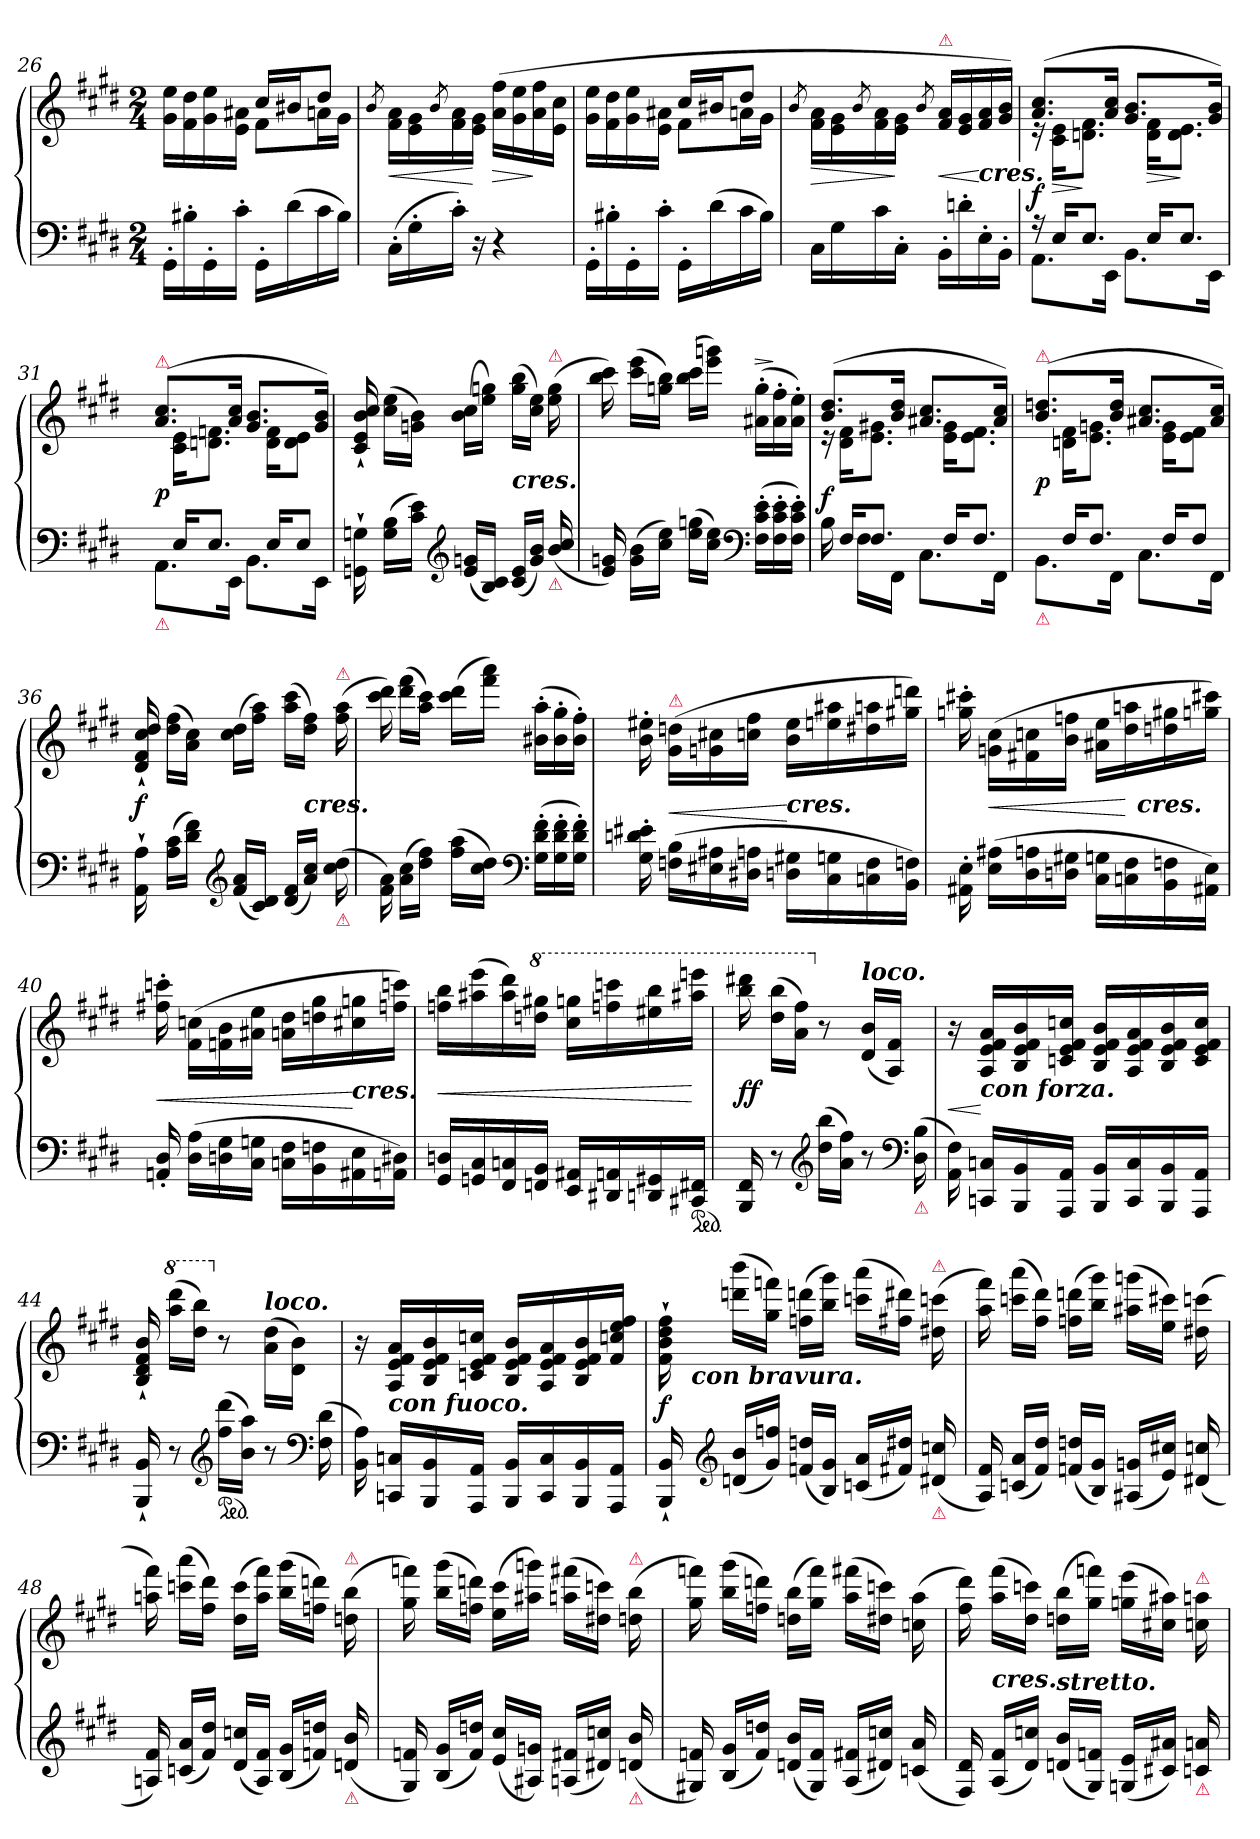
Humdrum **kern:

**kern	**kern	**dynam
*part1	*part1	*part1
*staff2	*staff1	*staff1/2
*clefF4	*clefG2	*
*k[f#c#g#d#]	*k[f#c#g#d#]	*
*E:	*E:	*
*M2/4	*M2/4	*
=26	=26	=26
*	*^	*
16GG#'>LL	16g#\ 16ee\LL	4ryy	.
16B#X'>	16f# 16dd#	.	.
16GG#'>	16g# 16ee	.	.
16c#'>JJ	16e 16a#XJJ	.	.
16GG#'>LL	16cc#LL	8f#L	.
(>16d#	16b#XJ	.	.
16c#	8dd#J	16anL	.
16B#JJ)	.	16g#JJ	.
*	*v	*v	*
=27	=27	=27
.	8qb/	.
(>16C#'>LL	16f#\ 16a\LL	<
16G#'>	16e 16g#	.
.	8qb/	.
16c#'>JJ)	16f# 16a	.
16r	16e 16g#JJ	[
4r	(>16a 16ff#LL	>
.	16g# 16ee	.
.	16a 16ff#	]
.	16e 16cc#JJ	.
=28	=28	=28
*	*^	*
16GG#'>LL	16g#\ 16ee\LL	4ryy	.
16B#X'>	16f# 16dd#	.	.
16GG#'>	16g# 16ee	.	.
16c#'>JJ	16e 16a#XJJ	.	.
16GG#'>LL	16cc#LL	8f#L	.
(>16d#	16b#XJ	.	.
16c#	8dd#J	16anL	.
16B#JJ)	.	16g#JJ	.
*	*v	*v	*
=29	=29	=29
.	8qb/	.
16C#LL	16f#\ 16a\LL	>
16G#	16e 16g#	.
.	8qb/	.
16c#	16f# 16a	.
16C#'>JJ	16e 16g#JJ	]
.	8qb/	.
!	!LO:TX:a:color=crimson:t=⚠	!
16BB'>LL	16f# 16aLL	<
16dn'>	16e 16g#	.
!	!LO:TX:c:Bi:t=cres.	!
16E'>	16f# 16a	[
16BB'>JJ	16g# 16bJJ)	.
=30	=30	=30
*^	*^	*
16r	8.AAL	(>8.a 8.cc#L	16re	f
16EKL	.	.	16c# 16eKL	>
8.EJ	.	.	8.dn 8.f#J	]
.	16EEJk	16a 16cc#Jk	.	.
.	8.BBL	8.g# 8.bL	.	.
16EKL	.	.	16d 16f#KL	>
!LO:N:vis=8.	!	!	!LO:N:vis=8.	!
8EJ	.	.	8d 8eJ	]
.	16EEJk	16g# 16bJk)	.	.
=31	=31	=31	=31	=31
!	!	!LO:TX:a:color=crimson:t=⚠	!	!
!LO:TX:b:color=crimson:t=⚠	!	!	!	!
16Eyy	8.AAL	(>8.a 8.cc#L	16dnyy 16eyy	p
16EKL	.	.	16c# 16eKL	.
8.EJ	.	.	8.dn 8.fnJ	.
.	16EEJk	16a 16cc#Jk	.	.
.	8.BBL	8.g# 8.bL	.	.
16EKL	.	.	16d 16fKL	.
8EJ	.	.	8d 8eJ	.
.	16EEJk	16g# 16bJk)	.	.
*v	*v	*	*	*
*	*v	*v	*
=32	=32	=32
16GGn`>\ 16Gn`>\	16c#`< 16e`< 16b`< 16cc#`<	.
(>16G 16BLL	(>16cc#\ 16ee\LL	.
16c# 16eJJ)	16gn 16bJJ)	.
*clefG2	*	*
(<16e 16gnLL	(>16b\ 16cc#\LL	.
16B 16c#JJ)	16ee 16ggnJJ)	.
!	!LO:TX:c:Bi:t=cres.	!
(<16c# 16eLL	(>16gg\ 16bb\LL	.
16g 16bJJ)	16cc# 16eeJJ)	.
!	!LO:TX:a:color=crimson:t=⚠	!
!LO:TX:b:color=crimson:t=⚠	!	!
(<16b/ 16cc#/	(>16ee\ 16gg\	.
=33	=33	=33
16e 16gn)	16bb\ 16ccc#\)	.
(>16g 16bLL	(>16ccc#\ 16eee\LL	.
16cc# 16eeJJ)	16ggn 16bbJJ)	.
(>16ee 16ggnLL	(>16bb\ 16ccc#\LL	.
16cc# 16eeJJ)	16eee 16gggnJJ)	.
*clefF4	*	*
!	!	!LO:HP:a
(>16F#'> 16c#'> 16e'>LL	(>16a#X'> 16gg'>LL	>
16F#'> 16c#'> 16e'>	16a#'> 16ff#'>	]
16F#'> 16c#'> 16e'>JJ)	16a#'> 16ee'>JJ)	.
=34	=34	=34
*^	*^	*
16ryy	16B	(>8.b 8.dd#L	16re	f
16F#KL	16ryy	.	16d# 16f#KL	.
8.F#J	16F#LL	.	8.e 8.g#XJ	.
.	16FF#JJ	16b 16dd#Jk	.	.
.	8.C#L	8.a#X 8.cc#L	.	.
16F#KL	.	.	16e 16g#KL	.
!LO:N:vis=8.	!	!	!LO:N:vis=8.	!
8F#J	.	.	8e 8f#J	.
.	16FF#Jk	16a# 16cc#Jk)	.	.
=35	=35	=35	=35	=35
!	!	!LO:TX:a:color=crimson:t=⚠	!	!
!LO:TX:b:color=crimson:t=⚠	!	!	!	!
16F#yy	8.BBL	(>8.b 8.ddnL	16eyy 16f#yy	p
16F#KL	.	.	16dn 16f#KL	.
8.F#J	.	.	8.e 8.gnJ	.
.	16FF#Jk	16b 16ddJk	.	.
.	8.C#L	8.a#X 8.cc#L	.	.
16F#KL	.	.	16e 16gKL	.
8F#J	.	.	8e 8f#J	.
.	16FF#Jk	16a# 16cc#Jk)	.	.
*v	*v	*	*	*
*	*v	*v	*
=36	=36	=36
16AA`> 16A`>	16d#`< 16f#`< 16cc#`< 16dd#`<	f
(>16A 16c#LL	(>16dd# 16ff#LL	.
16d# 16f#JJ)	16a 16cc#JJ)	.
*clefG2	*	*
(<16f# 16aLL	(>16cc# 16dd#LL	.
16c# 16d#JJ)	16ff# 16aaJJ)	.
(<16d# 16f#LL	(>16aa 16ccc#LL	.
!	!LO:TX:c:Bi:t=cres.	!
16a 16cc#JJ)	16dd# 16ff#JJ)	.
!	!LO:TX:a:color=crimson:t=⚠	!
!LO:TX:b:color=crimson:t=⚠	!	!
(>16cc#\ 16dd#\	(>16ff# 16aa	.
=37	=37	=37
16f#\ 16a\)	16ccc# 16ddd#)	.
(>16a 16cc#LL	(>16ddd# 16fff#LL	.
16dd# 16ff#JJ)	16aa 16ccc#JJ)	.
(>16ff# 16aaLL	(>16ccc# 16ddd#LL	.
16cc# 16dd#JJ)	16fff# 16aaaJJ)	.
*clefF4	*	*
(>16G#'> 16d#'> 16f#'>LL	(>16b#X'> 16aa'>LL	.
16G#'> 16d#'> 16f#'>	16b#'> 16gg#'>	.
16G#'> 16d#'> 16f#'>JJ)	16b#'> 16ff#'>JJ)	.
=38	=38	=38
16G#'> 16dn'> 16e#X'>	16b'> 16ee#X'>	.
!	!LO:TX:a:color=crimson:t=⚠	!
(>16Fn 16BLL	(>16g# 16ddnLL	<
16E#X 16A#X	16gn 16cc#X	.
16D#X 16AnJJ	16ccn 16ff#JJ	.
!	!LO:TX:c:Bi:t=cres.	!
16Dn 16G#XLL	16b 16ee#LL	[
16C# 16Gn	16een 16aa#X	.
16Cn 16F	16dd#X 16aan	.
16BB 16FnJJ)	16gg#X 16dddnJJ)	.
=39	=39	=39
*	*^	*
16AA#X'>\ 16E'>\	16ggn'> 16ccc#X'>	4ryy	.
(>16E 16A#XLL	(>16gn 16cc#LL	.	<
16D# 16An	16f#X 16ccn	.	.
16Dn 16G#XJJ	16b 16ffnJJ	.	.
16C# 16GnLL	16a#X 16eeLL	16.ryy	.
16Cn 16F#	16dd# 16aan	.	[
!	!	!LO:TX:c:Bi:t=cres.	!
.	.	8ryy	.
16BB 16Fn	16ddn 16gg#X	.	.
16AA#X 16EJJ)	16ggn 16ccc#XJJ)	.	.
.	.	32ryy	.
*	*v	*v	*
=40	=40	=40
16AAn'< 16D#'<	16ff#X'> 16cccn'>	<
(>16D# 16ALL	(>16f# 16ccnLL	.
16Dn 16G#	16fn 16b	.
16C# 16GnJJ	16a#X 16eeJJ	.
16Cn\ 16F#\LL	16an 16dd#LL	.
16BB\ 16Fn\	16ddn 16gg#	.
!	!LO:TX:c:Bi:t=cres.	!
16AA#X\ 16E\	16cc#X 16ggn	[
16AAn\ 16D#X\JJ)	16ffn 16cccnJJ)	.
=41	=41	=41
16GG# 16DnLL	16ffn 16bbLL	<
16GGn 16C#	(>16aa#X 16eee	.
16FF# 16Cn	16aa# 16ddd#)	.
*	*8va	*
16FFn 16BBJJ	16dddn 16ggg#XJJ	.
16EE 16AA#XLL	16ccc# 16gggnLL	.
16DD#X 16AAn	16fffn 16ccccn	.
16DDn 16GG#X	16eee#X 16bbb	.
*ped	*	*
16CC#X 16FF#XJJ	16aaa#X 16eeeenJJ	[
=42	=42	=42
16BBB 16FF#	16bbb 16dddd#X	ff
8r	(>16ddd# 16bbbLL	.
.	16aa 16fff#JJ)	.
*clefG2	*	*
*	*X8va	*
(>16dd# 16bbLL	8r	.
16a 16ff#JJ)	.	.
!	!LO:TX:a:Bi:t=loco.	!
8r	(<16d# 16bLL	.
.	16A 16f#JJ)	.
*clefF4	*	*
!LO:TX:b:color=crimson:t=⚠	!	!
(>16D# 16B	16ryy	.
=43	=43	=43
16AA\ 16F#\)	16r	<
!	!LO:TX:b:Bi:t=con forza.	!
16CCn 16CnLL	16A 16e 16f# 16aLL	[
16BBB 16BB	16B 16e 16f# 16b	.
16AAA 16AAJJ	16cn 16e 16f# 16ccnJJ	.
16BBB 16BBLL	16B 16e 16f# 16bLL	.
16CC 16C	16A 16e 16f# 16a	.
16BBB 16BB	16B 16e 16f# 16b	.
16AAA 16AAJJ	16c 16e 16f# 16ccJJ	.
=44	=44	=44
16BBB`< 16BB`<	16B`< 16d#`< 16f#`< 16b`<	.
*	*8va	*
8r	(>16aaa 16dddd#LL	.
.	16ddd# 16bbbJJ)	.
*clefG2	*	*
*	*X8va	*
*ped	*	*
(>16ff# 16ddd#LL	8r	.
16b 16aaJJ)	.	.
!	!LO:TX:a:Bi:t=loco.	!
8r	(>16a\ 16dd#\LL	.
.	16d#\ 16b\JJ)	.
*clefF4	*	*
(>16F# 16d#	16ryy	.
=45	=45	=45
16BB 16A)	16r	.
!	!LO:TX:b:Bi:t=con fuoco.	!
16CCn 16CnLL	16A 16e 16f# 16aLL	.
16BBB 16BB	16B 16e 16f# 16b	.
16AAA 16AAJJ	16cn 16e 16f# 16ccnJJ	.
16BBB 16BBLL	16B 16e 16f# 16bLL	.
16CC 16C	16A 16e 16f# 16a	.
16BBB 16BB	16B 16e 16f# 16b	.
16AAA 16AAJJ	16f# 16ccn 16ee 16ff#JJ	.
=46	=46	=46
*	*^	*
16BBB`< 16BB`<	16f#`>\ 16b`>\ 16dd#`>\ 16ff#`>\	32ryy	f
!	!	!LO:TX:b:Bi:t=con bravura.	!
.	.	4...ryy	.
*clefG2	*	*	*
(<16dn 16bLL	(>16dddn 16bbbLL	.	.
16g# 16ffnJJ)	16gg# 16fffnJJ)	.	.
(<16fn 16ddnLL	(>16ffn 16dddnLL	.	.
16B 16g#JJ)	16bb 16ggg#JJ)	.	.
(<16cn 16aLL	(>16cccn 16aaaLL	.	.
16f#X 16dd#XJJ)	16ff#X 16ddd#XJJ)	.	.
!	!LO:TX:a:color=crimson:t=⚠	!	!
!LO:TX:b:color=crimson:t=⚠	!	!	!
(<16d#X 16ccn	(>16dd#X\ 16cccn\	.	.
*	*v	*v	*
=47	=47	=47
16A 16f#)	16aa 16fff#)	.
(<16cn 16aLL	(>16cccn 16aaaLL	.
16f# 16dd#JJ)	16ff# 16ddd#JJ)	.
(<16fn 16ddnLL	(>16ffn 16dddnLL	.
16B 16g#JJ)	16bb 16ggg#JJ)	.
(<16A#X 16gnLL	(>16aa#X 16gggnLL	.
16e 16cc#XJJ)	16ee 16ccc#XJJ)	.
(<16d#X 16ccn	(>16dd#X 16cccn	.
=48	=48	=48
16An 16f#)	16aan 16fff#)	.
(<16cn 16aLL	(>16cccn 16aaaLL	.
16f# 16dd#JJ)	16ff# 16ddd#JJ)	.
(<16d# 16ccnLL	(>16dd#\ 16ccc\LL	.
16A 16f#JJ)	16aa\ 16fff#\JJ)	.
(<16B 16g#LL	(>16bb 16ggg#LL	.
16fn 16ddnJJ)	16ffn 16dddnJJ)	.
!	!LO:TX:a:color=crimson:t=⚠	!
!LO:TX:b:color=crimson:t=⚠	!	!
(<16dn 16b	(>16ddn\ 16bb\	.
=49	=49	=49
16G# 16fn)	16gg# 16fffn)	.
(<16B 16g#LL	(>16bb 16ggg#LL	.
16f 16ddnJJ)	16ffn 16dddnJJ)	.
(<16e 16cc#LL	(>16ee 16ccc#LL	.
16A#X 16gnJJ)	16aa#X 16gggnJJ)	.
(<16An 16f#XLL	(>16aan\ 16fff#X\LL	.
16d#X 16ccnJJ)	16dd#X\ 16cccn\JJ)	.
!	!LO:TX:a:color=crimson:t=⚠	!
!LO:TX:b:color=crimson:t=⚠	!	!
(<16dn 16b	(>16ddn\ 16bb\	.
=50	=50	=50
16G#X 16fn)	16gg# 16fffn)	.
(<16B 16g#LL	(>16bb 16ggg#LL	.
16f 16ddnJJ)	16ffn 16dddnJJ)	.
(<16dn 16bLL	(>16ddn\ 16bb\LL	.
16G# 16fJJ)	16gg#\ 16fff\JJ)	.
(<16A 16f#XLL	(>16aa\ 16fff#X\LL	.
16d#X 16ccnJJ)	16dd#X\ 16cccn\JJ)	.
(<16cn 16a	(>16ccn\ 16aa\	.
=51	=51	=51
16F# 16d#)	16ff#\ 16ddd#\)	.
!	!LO:TX:c:Bi:t=cres.	!
(<16A 16f#LL	(>16aa\ 16fff#\LL	.
16d# 16ccnJJ)	16dd#\ 16cccn\JJ)	.
!LO:TX:a:Bi:t=stretto.	!	!
(<16dn 16bLL	(>16ddn\ 16bb\LL	.
16G# 16fnJJ)	16gg#\ 16fffn\JJ)	.
(<16Gn 16eLL	(>16ggn\ 16eee\LL	.
16c#X 16a#XJJ)	16cc#X\ 16aa#X\JJ)	.
!	!LO:TX:a:color=crimson:t=⚠	!
!LO:TX:b:color=crimson:t=⚠	!	!
16cn 16an	16ccn 16aan	.
=	=	=
*-	*-	*-
